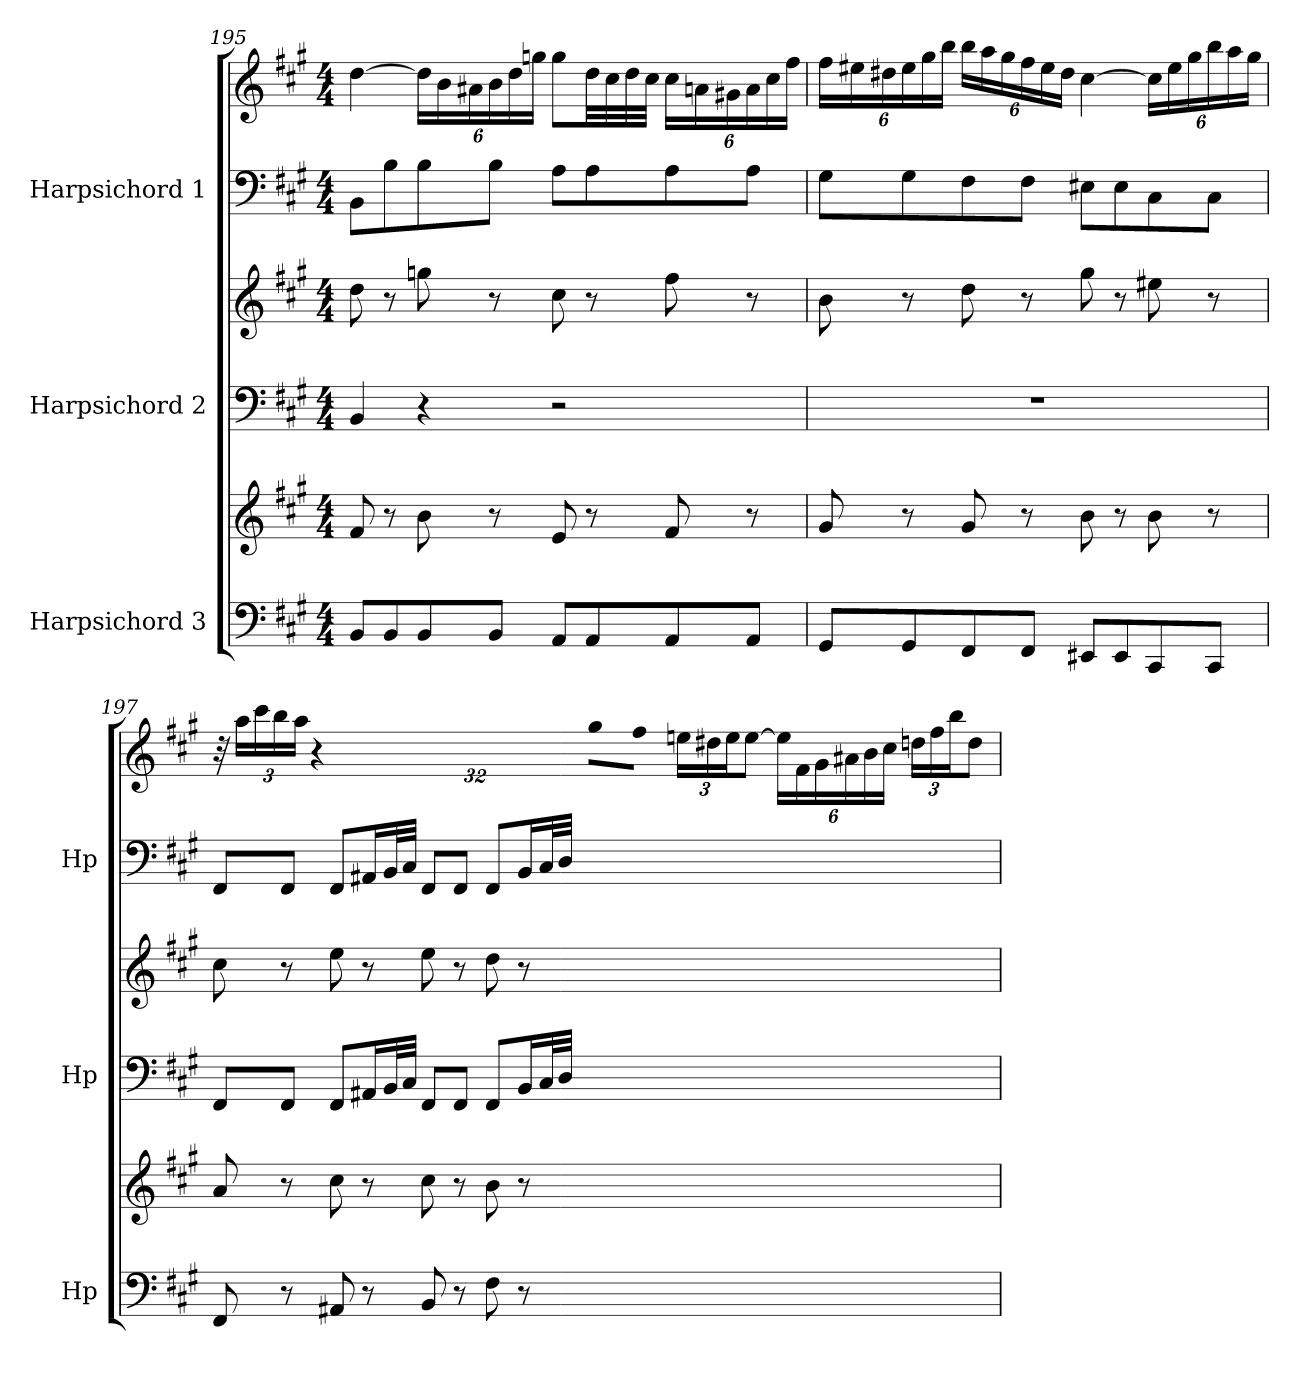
**kern	**kern	**kern	**kern	**kern	**kern
*part3	*part3	*part2	*part2	*part1	*part1
*staff6	*staff5	*staff4	*staff3	*staff2	*staff1
*I"Harpsichord 3	*	*I"Harpsichord 2	*	*I"Harpsichord 1	*
*I'Hp	*	*I'Hp	*	*I'Hp	*
!!LO:LB:g=z
*clefF4	*clefG2	*clefF4	*clefG2	*clefF4	*clefG2
*k[f#c#g#]	*k[f#c#g#]	*k[f#c#g#]	*k[f#c#g#]	*k[f#c#g#]	*k[f#c#g#]
*M4/4	*M4/4	*M4/4	*M4/4	*M4/4	*M4/4
=195	=195	=195	=195	=195	=195
8BB/L	8f#/	4BB/	8dd\	8BB\L	[4dd\
8BB/	8r	.	8r	8B\	.
*	*	*	*	*	*Xbrackettup
8BB/	8b\	4r	8ggn\	8B\	24dd\LL]
.	.	.	.	.	24b\
.	.	.	.	.	24a#X\
8BB/J	8r	.	8r	8B\J	24b\
.	.	.	.	.	24dd\
.	.	.	.	.	24ggn\JJ
8AA/L	8e/	2r	8cc#\	8A\L	8gg\L
8AA/	8r	.	8r	8A\	32dd\LL
.	.	.	.	.	32cc#\
.	.	.	.	.	32dd\
.	.	.	.	.	32cc#\JJJ
8AA/	8f#/	.	8ff#\	8A\	24cc#\LL
.	.	.	.	.	24an\
.	.	.	.	.	24g#X\
8AA/J	8r	.	8r	8A\J	24a\
.	.	.	.	.	24cc#\
.	.	.	.	.	24ff#\JJ
=196	=196	=196	=196	=196	=196
8GG#/L	8g#/	1r	8b\	8G#\L	24ff#\LL
.	.	.	.	.	24ee#X\
.	.	.	.	.	24dd#X\
8GG#/	8r	.	8r	8G#\	24ee#\
.	.	.	.	.	24gg#\
.	.	.	.	.	24bb\JJ
8FF#/	8g#/	.	8dd\	8F#\	24bb\LL
.	.	.	.	.	24aa\
.	.	.	.	.	24gg#\
8FF#/J	8r	.	8r	8F#\J	24ff#\
.	.	.	.	.	24ee#\
.	.	.	.	.	24dd#\JJ
8EE#X/L	8b\	.	8gg#\	8E#X\L	[4cc#\
8EE#/	8r	.	8r	8E#\	.
8CC#/	8b\	.	8ee#X\	8C#\	24cc#\LL]
.	.	.	.	.	24ee#\
.	.	.	.	.	24gg#\
8CC#/J	8r	.	8r	8C#\J	24bb\
.	.	.	.	.	24aa\
.	.	.	.	.	24gg#\JJ
!!LO:PB:g=z
=197	=197	=197	=197	=197	=197
8FF#/	8a/	8FF#/L	8cc#\	8FF#/L	32r
.	.	.	.	.	24aa\LL
.	.	.	.	.	24ccc#\
.	.	.	.	.	24bb\
8r	8r	8FF#/J	8r	8FF#/J	.
.	.	.	.	.	24aa\JJ
!	!	!	!	!	!LO:N:vis=2...
.	.	.	.	.	32%27r
8AA#X/	8cc#\	8FF#/L	8ee\	8FF#/L	.
8r	8r	16AA#X/L	8r	16AA#X/L	.
.	.	32BB/L	.	32BB/L	.
.	.	32C#/JJJ	.	32C#/JJJ	.
8BB/	8cc#\	8FF#/L	8ee\	8FF#/L	.
8r	8r	8FF#/J	8r	8FF#/J	.
8F#\	8b\	8FF#/L	8dd\	8FF#/L	.
8r	8r	16BB/L	8r	16BB/L	.
.	.	32C#/L	.	32C#/L	.
.	.	32D/JJJ	.	32D/JJJ	.
2..ryy	2..ryy	2..ryy	2..ryy	2..ryy	.
.	.	.	.	.	24gg#\LL
.	.	.	.	.	24ff#\JJ
.	.	.	.	.	24een\LL
.	.	.	.	.	24dd#X\
.	.	.	.	.	24ee\J
.	.	.	.	.	[8ee\J
.	.	.	.	.	24ee\LL]
.	.	.	.	.	24f#\
.	.	.	.	.	24g#\
.	.	.	.	.	24a#X\
.	.	.	.	.	24b\
.	.	.	.	.	24cc#\JJ
.	.	.	.	.	24ddn\LL
.	.	.	.	.	24ff#\
.	.	.	.	.	24bb\J
.	.	.	.	.	[8dd\J
=	=	=	=	=	=
*-	*-	*-	*-	*-	*-
